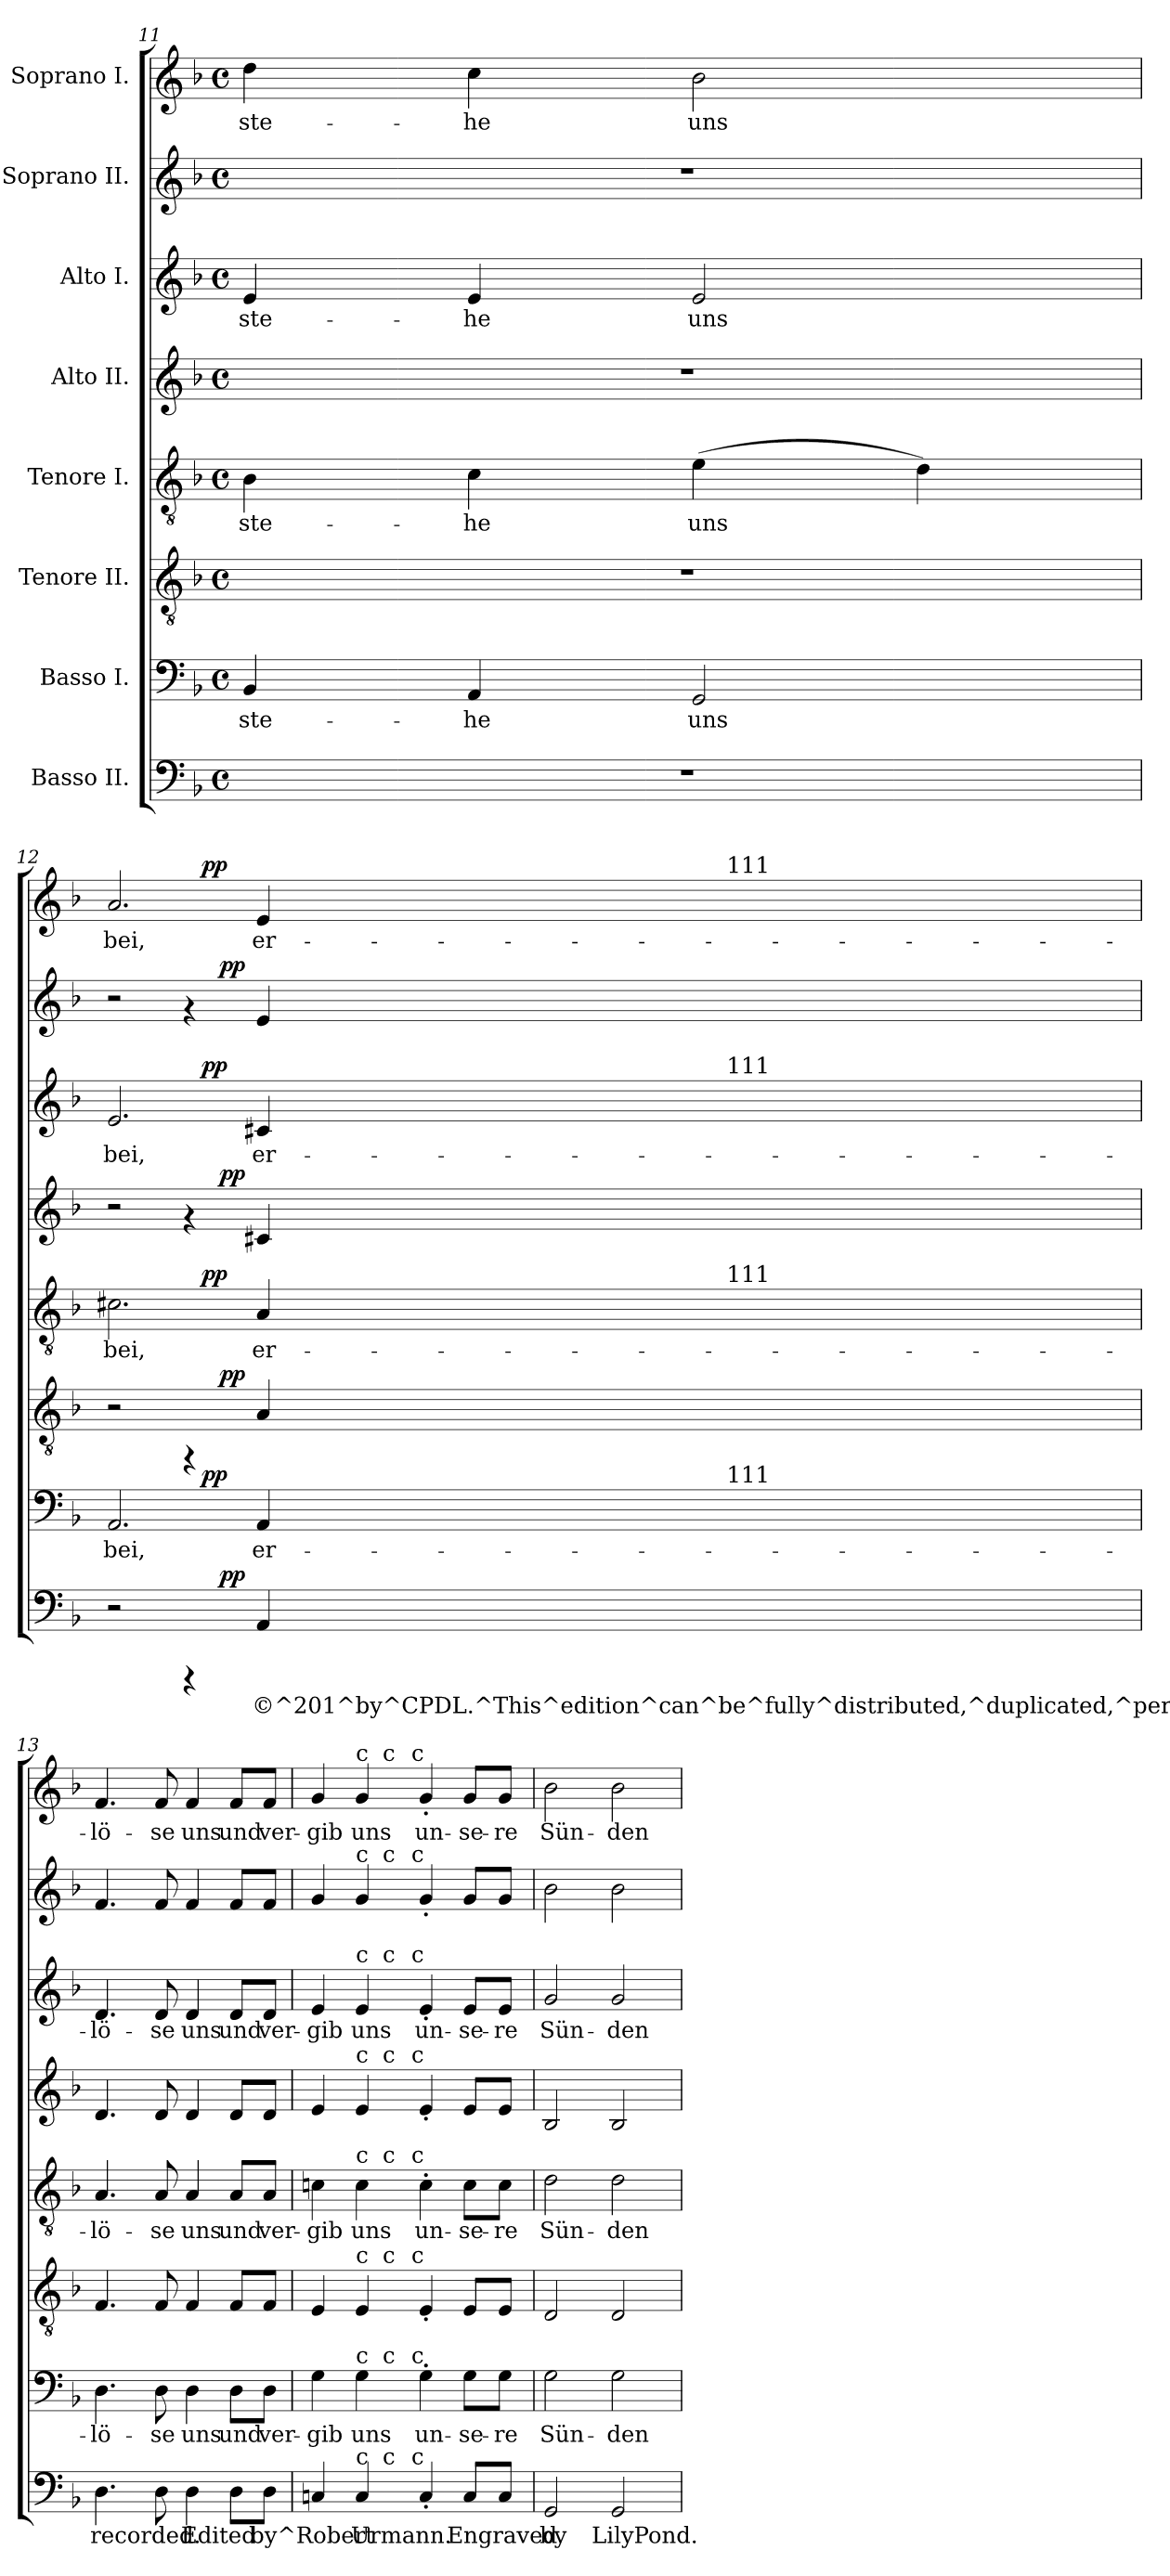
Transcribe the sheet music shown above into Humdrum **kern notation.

**kern	**text	**dynam	**kern	**text	**dynam	**kern	**dynam	**kern	**text	**dynam	**kern	**dynam	**kern	**text	**dynam	**kern	**text	**dynam	**kern	**text	**dynam
*part8	*part8	*part8	*part7	*part7	*part7	*part6	*part6	*part5	*part5	*part5	*part4	*part4	*part3	*part3	*part3	*part2	*part2	*part2	*part1	*part1	*part1
*staff8	*staff8	*staff8	*staff7	*staff7	*staff7	*staff6	*staff6	*staff5	*staff5	*staff5	*staff4	*staff4	*staff3	*staff3	*staff3	*staff2	*staff2	*staff2	*staff1	*staff1	*staff1
*I"Basso II.	*	*	*I"Basso I.	*	*	*I"Tenore II.	*	*I"Tenore I.	*	*	*I"Alto II.	*	*I"Alto I.	*	*	*I"Soprano II.	*	*	*I"Soprano I.	*	*
*clefF4	*	*	*clefF4	*	*	*clefGv2	*	*clefGv2	*	*	*clefG2	*	*clefG2	*	*	*clefG2	*	*	*clefG2	*	*
*k[b-]	*	*	*k[b-]	*	*	*k[b-]	*	*k[b-]	*	*	*k[b-]	*	*k[b-]	*	*	*k[b-]	*	*	*k[b-]	*	*
*F:	*	*	*F:	*	*	*F:	*	*F:	*	*	*F:	*	*F:	*	*	*F:	*	*	*F:	*	*
*M4/4	*	*	*M4/4	*	*	*M4/4	*	*M4/4	*	*	*M4/4	*	*M4/4	*	*	*M4/4	*	*	*M4/4	*	*
*met(c)	*	*	*met(c)	*	*	*met(c)	*	*met(c)	*	*	*met(c)	*	*met(c)	*	*	*met(c)	*	*	*met(c)	*	*
=11	=11	=11	=11	=11	=11	=11	=11	=11	=11	=11	=11	=11	=11	=11	=11	=11	=11	=11	=11	=11	=11
!	!	!	!	!LO:LY:b:cj	!	!	!	!	!LO:LY:b:cj	!	!	!	!	!LO:LY:b:cj	!	!	!	!	!	!LO:LY:b:cj	!
1r	.	.	4BB-/	ste-	.	1r	.	4B-\	ste-	.	1r	.	4e/	ste-	.	1r	.	.	4dd\	ste-	.
!	!	!	!	!LO:LY:b:cj	!	!	!	!	!LO:LY:b:cj	!	!	!	!	!LO:LY:b:cj	!	!	!	!	!	!LO:LY:b:cj	!
.	.	.	4AA/	-he	.	.	.	4c\	-he	.	.	.	4e/	-he	.	.	.	.	4cc\	-he	.
!	!	!	!	!LO:LY:b:cj	!	!	!	!	!LO:LY:b:cj	!	!	!	!	!LO:LY:b:cj	!	!	!	!	!	!LO:LY:b:cj	!
.	.	.	2GG/	uns	.	.	.	(>4e\	uns	.	.	.	2e/	uns	.	.	.	.	2b-\	uns	.
!	!	!	!	!	!	!	!	!	!LO:LY:b:cj	!	!	!	!	!	!	!	!	!	!	!	!
.	.	.	.	.	.	.	.	4d\)	.	.	.	.	.	.	.	.	.	.	.	.	.
=12!	=12!	=12!	=12!	=12!	=12!	=12!	=12!	=12!	=12!	=12!	=12!	=12!	=12!	=12!	=12!	=12!	=12!	=12!	=12!	=12!	=12!
!	!	!	!	!LO:LY:b:cj	!	!	!	!	!LO:LY:b:cj	!	!	!	!	!LO:LY:b:cj	!	!	!	!	!	!LO:LY:b:cj	!
*^	*	*	*^	*	*	*^	*	*^	*	*	*^	*	*^	*	*	*^	*	*	*^	*	*
*	*	*	*	*	*^	*	*	*	*	*	*	*^	*	*	*	*	*	*	*^	*	*	*	*	*	*	*	*^	*	*
2r	2ryy	.	.	2.AA/	2ryy	2ryy	bei,	.	2r	2ryy	.	2.c#X\	2ryy	2ryy	bei,	.	2r	2ryy	.	2.e/	2ryy	2ryy	bei,	.	2r	2ryy	.	.	2.a/	2ryy	2ryy	bei,	.
4rCCC	16.ryy	.	.	.	32.ryy	4ryy	.	.	4rFF	16.ryy	.	.	32.ryy	4ryy	.	.	4rf	16.ryy	.	.	32.ryy	4ryy	.	.	4rf	16.ryy	.	.	.	32.ryy	4ryy	.	.
!	!	!	!	!	!	!	!	!LO:DY:a	!	!	!	!	!	!	!	!LO:DY:a	!	!	!	!	!	!	!	!LO:DY:a	!	!	!	!	!	!	!	!	!LO:DY:a
.	.	.	.	.	4ryy	.	.	pp	.	.	.	.	4ryy	.	.	pp	.	.	.	.	4ryy	.	.	pp	.	.	.	.	.	4ryy	.	.	pp
!	!	!	!LO:DY:a	!	!	!	!	!	!	!	!LO:DY:a	!	!	!	!	!	!	!	!LO:DY:a	!	!	!	!	!	!	!	!	!LO:DY:a	!	!	!	!	!
.	4ryy	.	pp	.	.	.	.	.	.	4ryy	pp	.	.	.	.	.	.	4ryy	pp	.	.	.	.	.	.	4ryy	.	pp	.	.	.	.	.
!	!	!LO:LY:b:rj	!	!	!	!	!LO:LY:b:cj	!	!	!	!	!	!	!	!LO:LY:b:cj	!	!	!	!	!	!	!	!LO:LY:b:cj	!	!	!	!LO:LY:b:cj	!	!	!	!	!LO:LY:b:cj	!
4AA/	.	©^201^by^CPDL.^This^edition^can^be^fully^distributed,^duplicated,^performed,^and	.	4AA/	.	8ryy	er-	.	4A/	.	.	4A/	.	8ryy	er-	.	4c#X/	.	.	4c#/	.	8ryy	er-	.	4e/	.	.	.	4e/	.	8ryy	er-	.
.	.	.	.	.	8ryy	.	.	.	.	.	.	.	8ryy	.	.	.	.	.	.	.	8ryy	.	.	.	.	.	.	.	.	8ryy	.	.	.
.	8ryy	.	.	.	.	.	.	.	.	8ryy	.	.	.	.	.	.	.	8ryy	.	.	.	.	.	.	.	8ryy	.	.	.	.	.	.	.
.	.	.	.	.	.	64ryy	.	.	.	.	.	.	.	64ryy	.	.	.	.	.	.	.	64ryy	.	.	.	.	.	.	.	.	64ryy	.	.
*	*	*	*	*MM111	*	*	*	*	*	*	*	*MM111	*	*	*	*	*	*	*	*MM111	*	*	*	*	*	*	*	*	*MM111	*	*	*	*
!	!	!	!	!	!	!	!	!	!	!	!	!	!	!	!	!	!	!	!	!	!	!	!	!	!	!	!	!	!	!	!LO:TX:a:t=111	!	!
!	!	!	!	!	!	!	!	!	!	!	!	!	!	!	!	!	!	!	!	!	!	!LO:TX:a:t=111	!	!	!	!	!	!	!	!	!	!	!
!	!	!	!	!	!	!	!	!	!	!	!	!	!	!LO:TX:a:t=111	!	!	!	!	!	!	!	!	!	!	!	!	!	!	!	!	!	!	!
!	!	!	!	!	!	!LO:TX:a:t=111	!	!	!	!	!	!	!	!	!	!	!	!	!	!	!	!	!	!	!	!	!	!	!	!	!	!	!
.	.	.	.	.	.	16..ryy	.	.	.	.	.	.	.	16..ryy	.	.	.	.	.	.	.	16..ryy	.	.	.	.	.	.	.	.	16..ryy	.	.
.	.	.	.	.	16ryy	.	.	.	.	.	.	.	16ryy	.	.	.	.	.	.	.	16ryy	.	.	.	.	.	.	.	.	16ryy	.	.	.
.	32ryy	.	.	.	.	.	.	.	.	32ryy	.	.	.	.	.	.	.	32ryy	.	.	.	.	.	.	.	32ryy	.	.	.	.	.	.	.
.	.	.	.	.	64ryy	.	.	.	.	.	.	.	64ryy	.	.	.	.	.	.	.	64ryy	.	.	.	.	.	.	.	.	64ryy	.	.	.
=13!	=13!	=13!	=13!	=13!	=13!	=13!	=13!	=13!	=13!	=13!	=13!	=13!	=13!	=13!	=13!	=13!	=13!	=13!	=13!	=13!	=13!	=13!	=13!	=13!	=13!	=13!	=13!	=13!	=13!	=13!	=13!	=13!	=13!
!	!	!LO:LY:b:rj	!	!	!	!	!LO:LY:b:cj	!	!	!	!	!	!	!	!LO:LY:b:cj	!	!	!	!	!	!	!	!LO:LY:b:cj	!	!	!	!LO:LY:b:cj	!	!	!	!	!LO:LY:b:cj	!
*v	*v	*	*	*	*	*	*	*	*v	*v	*	*v	*v	*v	*	*	*v	*v	*	*v	*v	*v	*	*	*v	*v	*	*	*v	*v	*v	*	*
*	*	*	*v	*v	*v	*	*	*	*	*	*	*	*	*	*	*	*	*	*	*	*	*	*
4.D\	recorded.	.	4.D\	-lö-	.	4.F/	.	4.A/	-lö-	.	4.d/	.	4.d/	-lö-	.	4.f/	.	.	4.f/	-lö-	.
!	!LO:LY:b:rj	!	!	!LO:LY:b:cj	!	!	!	!	!LO:LY:b:cj	!	!	!	!	!LO:LY:b:cj	!	!	!LO:LY:b:cj	!	!	!LO:LY:b:cj	!
8D\	.	.	8D\	-se	.	8F/	.	8A/	-se	.	8d/	.	8d/	-se	.	8f/	.	.	8f/	-se	.
!	!LO:LY:b:rj	!	!	!LO:LY:b:cj	!	!	!	!	!LO:LY:b:cj	!	!	!	!	!LO:LY:b:cj	!	!	!LO:LY:b:cj	!	!	!LO:LY:b:cj	!
4D\	Edited	.	4D\	uns	.	4F/	.	4A/	uns	.	4d/	.	4d/	uns	.	4f/	.	.	4f/	uns	.
!	!LO:LY:b:rj	!	!	!LO:LY:b:cj	!	!	!	!	!LO:LY:b:cj	!	!	!	!	!LO:LY:b:cj	!	!	!LO:LY:b:cj	!	!	!LO:LY:b:cj	!
8D\L	.	.	8D\L	und	.	8F/L	.	8A/L	und	.	8d/L	.	8d/L	und	.	8f/L	.	.	8f/L	und	.
!	!LO:LY:b:rj	!	!	!LO:LY:b:cj	!	!	!	!	!LO:LY:b:cj	!	!	!	!	!LO:LY:b:cj	!	!	!LO:LY:b:cj	!	!	!LO:LY:b:cj	!
8D\J	by^Robert	.	8D\J	ver-	.	8F/J	.	8A/J	ver-	.	8d/J	.	8d/J	ver-	.	8f/J	.	.	8f/J	ver-	.
=14!	=14!	=14!	=14!	=14!	=14!	=14!	=14!	=14!	=14!	=14!	=14!	=14!	=14!	=14!	=14!	=14!	=14!	=14!	=14!	=14!	=14!
!	!LO:LY:b:rj	!	!	!LO:LY:b:cj	!	!	!	!	!LO:LY:b:cj	!	!	!	!	!LO:LY:b:cj	!	!	!LO:LY:b:cj	!	!	!LO:LY:b:cj	!
*^	*	*	*^	*	*	*^	*	*^	*	*	*^	*	*^	*	*	*^	*	*	*^	*	*
*	*^	*	*	*	*^	*	*	*	*^	*	*	*^	*	*	*	*^	*	*	*^	*	*	*	*^	*	*	*	*^	*	*
4Cn/	4ryy	4ryy	.	.	4G\	4ryy	4ryy	-gib	.	4E/	4ryy	4ryy	.	4cn\	4ryy	4ryy	-gib	.	4e/	4ryy	4ryy	.	4e/	4ryy	4ryy	-gib	.	4g/	4ryy	4ryy	.	.	4g/	4ryy	4ryy	-gib	.
!	!	!	!	!	!	!	!	!	!	!	!	!	!	!	!	!	!	!	!	!	!	!	!	!	!	!	!	!	!	!	!	!	!LO:TX:a:t=c	!	!	!	!
!	!	!	!	!	!	!	!	!	!	!	!	!	!	!	!	!	!	!	!	!	!	!	!	!	!	!	!	!LO:TX:a:t=c	!	!	!	!	!	!	!	!	!
!	!	!	!	!	!	!	!	!	!	!	!	!	!	!	!	!	!	!	!	!	!	!	!LO:TX:a:t=c	!	!	!	!	!	!	!	!	!	!	!	!	!	!
!	!	!	!	!	!	!	!	!	!	!	!	!	!	!	!	!	!	!	!LO:TX:a:t=c	!	!	!	!	!	!	!	!	!	!	!	!	!	!	!	!	!	!
!	!	!	!	!	!	!	!	!	!	!	!	!	!	!LO:TX:a:t=c	!	!	!	!	!	!	!	!	!	!	!	!	!	!	!	!	!	!	!	!	!	!	!
!	!	!	!	!	!	!	!	!	!	!LO:TX:a:t=c	!	!	!	!	!	!	!	!	!	!	!	!	!	!	!	!	!	!	!	!	!	!	!	!	!	!	!
!	!	!	!	!	!LO:TX:a:t=c	!	!	!	!	!	!	!	!	!	!	!	!	!	!	!	!	!	!	!	!	!	!	!	!	!	!	!	!	!	!	!	!
!LO:TX:a:t=c	!	!	!	!	!	!	!	!	!	!	!	!	!	!	!	!	!	!	!	!	!	!	!	!	!	!	!	!	!	!	!	!	!	!	!	!	!
!	!	!	!LO:LY:b:rj	!	!	!	!	!LO:LY:b:cj	!	!	!	!	!	!	!	!	!LO:LY:b:cj	!	!	!	!	!	!	!	!	!LO:LY:b:cj	!	!	!	!	!LO:LY:b:cj	!	!	!	!	!LO:LY:b:cj	!
4C/	16..ryy	8...ryy	Urmann.	.	4G\	16..ryy	8...ryy	uns	.	4E/	16..ryy	8...ryy	.	4c\	16..ryy	8...ryy	uns	.	4e/	16..ryy	8...ryy	.	4e/	16..ryy	8...ryy	uns	.	4g/	16..ryy	8...ryy	.	.	4g/	16..ryy	8...ryy	uns	.
!	!	!	!	!	!	!	!	!	!	!	!	!	!	!	!	!	!	!	!	!	!	!	!	!	!	!	!	!	!	!	!	!	!	!LO:TX:a:t=c	!	!	!
!	!	!	!	!	!	!	!	!	!	!	!	!	!	!	!	!	!	!	!	!	!	!	!	!	!	!	!	!	!LO:TX:a:t=c	!	!	!	!	!	!	!	!
!	!	!	!	!	!	!	!	!	!	!	!	!	!	!	!	!	!	!	!	!	!	!	!	!LO:TX:a:t=c	!	!	!	!	!	!	!	!	!	!	!	!	!
!	!	!	!	!	!	!	!	!	!	!	!	!	!	!	!	!	!	!	!	!LO:TX:a:t=c	!	!	!	!	!	!	!	!	!	!	!	!	!	!	!	!	!
!	!	!	!	!	!	!	!	!	!	!	!	!	!	!	!LO:TX:a:t=c	!	!	!	!	!	!	!	!	!	!	!	!	!	!	!	!	!	!	!	!	!	!
!	!	!	!	!	!	!	!	!	!	!	!LO:TX:a:t=c	!	!	!	!	!	!	!	!	!	!	!	!	!	!	!	!	!	!	!	!	!	!	!	!	!	!
!	!	!	!	!	!	!LO:TX:a:t=c	!	!	!	!	!	!	!	!	!	!	!	!	!	!	!	!	!	!	!	!	!	!	!	!	!	!	!	!	!	!	!
!	!LO:TX:a:t=c	!	!	!	!	!	!	!	!	!	!	!	!	!	!	!	!	!	!	!	!	!	!	!	!	!	!	!	!	!	!	!	!	!	!	!	!
.	2ryy	.	.	.	.	2ryy	.	.	.	.	2ryy	.	.	.	2ryy	.	.	.	.	2ryy	.	.	.	2ryy	.	.	.	.	2ryy	.	.	.	.	2ryy	.	.	.
!	!	!	!	!	!	!	!	!	!	!	!	!	!	!	!	!	!	!	!	!	!	!	!	!	!	!	!	!	!	!	!	!	!	!	!LO:TX:a:t=c	!	!
!	!	!	!	!	!	!	!	!	!	!	!	!	!	!	!	!	!	!	!	!	!	!	!	!	!	!	!	!	!	!LO:TX:a:t=c	!	!	!	!	!	!	!
!	!	!	!	!	!	!	!	!	!	!	!	!	!	!	!	!	!	!	!	!	!	!	!	!	!LO:TX:a:t=c	!	!	!	!	!	!	!	!	!	!	!	!
!	!	!	!	!	!	!	!	!	!	!	!	!	!	!	!	!	!	!	!	!	!LO:TX:a:t=c	!	!	!	!	!	!	!	!	!	!	!	!	!	!	!	!
!	!	!	!	!	!	!	!	!	!	!	!	!	!	!	!	!LO:TX:a:t=c	!	!	!	!	!	!	!	!	!	!	!	!	!	!	!	!	!	!	!	!	!
!	!	!	!	!	!	!	!	!	!	!	!	!LO:TX:a:t=c	!	!	!	!	!	!	!	!	!	!	!	!	!	!	!	!	!	!	!	!	!	!	!	!	!
!	!	!	!	!	!	!	!LO:TX:a:t=c	!	!	!	!	!	!	!	!	!	!	!	!	!	!	!	!	!	!	!	!	!	!	!	!	!	!	!	!	!	!
!	!	!LO:TX:a:t=c	!	!	!	!	!	!	!	!	!	!	!	!	!	!	!	!	!	!	!	!	!	!	!	!	!	!	!	!	!	!	!	!	!	!	!
.	.	2ryy	.	.	.	.	2ryy	.	.	.	.	2ryy	.	.	.	2ryy	.	.	.	.	2ryy	.	.	.	2ryy	.	.	.	.	2ryy	.	.	.	.	2ryy	.	.
!	!	!	!LO:LY:b:rj	!	!	!	!	!LO:LY:b:cj	!	!	!	!	!	!	!	!	!LO:LY:b:cj	!	!	!	!	!	!	!	!	!LO:LY:b:cj	!	!	!	!	!LO:LY:b:cj	!	!	!	!	!LO:LY:b:cj	!
4C'>/	.	.	.	.	4G'>\	.	.	un-	.	4E'>/	.	.	.	4c'>\	.	.	un-	.	4e'>/	.	.	.	4e'>/	.	.	un-	.	4g'>/	.	.	.	.	4g'>/	.	.	un-	.
!	!	!	!LO:LY:b:rj	!	!	!	!	!LO:LY:b:cj	!	!	!	!	!	!	!	!	!LO:LY:b:cj	!	!	!	!	!	!	!	!	!LO:LY:b:cj	!	!	!	!	!LO:LY:b:cj	!	!	!	!	!LO:LY:b:cj	!
8C/L	.	.	Engraved	.	8G\L	.	.	-se-	.	8E/L	.	.	.	8c\L	.	.	-se-	.	8e/L	.	.	.	8e/L	.	.	-se-	.	8g/L	.	.	.	.	8g/L	.	.	-se-	.
.	8ryy	.	.	.	.	8ryy	.	.	.	.	8ryy	.	.	.	8ryy	.	.	.	.	8ryy	.	.	.	8ryy	.	.	.	.	8ryy	.	.	.	.	8ryy	.	.	.
!	!	!	!LO:LY:b:rj	!	!	!	!	!LO:LY:b:cj	!	!	!	!	!	!	!	!	!LO:LY:b:cj	!	!	!	!	!	!	!	!	!LO:LY:b:cj	!	!	!	!	!LO:LY:b:cj	!	!	!	!	!LO:LY:b:cj	!
8C/J	.	.	.	.	8G\J	.	.	-re	.	8E/J	.	.	.	8c\J	.	.	-re	.	8e/J	.	.	.	8e/J	.	.	-re	.	8g/J	.	.	.	.	8g/J	.	.	-re	.
.	64ryy	64ryy	.	.	.	64ryy	64ryy	.	.	.	64ryy	64ryy	.	.	64ryy	64ryy	.	.	.	64ryy	64ryy	.	.	64ryy	64ryy	.	.	.	64ryy	64ryy	.	.	.	64ryy	64ryy	.	.
=15!	=15!	=15!	=15!	=15!	=15!	=15!	=15!	=15!	=15!	=15!	=15!	=15!	=15!	=15!	=15!	=15!	=15!	=15!	=15!	=15!	=15!	=15!	=15!	=15!	=15!	=15!	=15!	=15!	=15!	=15!	=15!	=15!	=15!	=15!	=15!	=15!	=15!
!	!	!	!LO:LY:b:rj	!	!	!	!	!LO:LY:b:cj	!	!	!	!	!	!	!	!	!LO:LY:b:cj	!	!	!	!	!	!	!	!	!LO:LY:b:cj	!	!	!	!	!LO:LY:b:cj	!	!	!	!	!LO:LY:b:cj	!
*v	*v	*v	*	*	*	*	*	*	*	*v	*v	*v	*	*v	*v	*v	*	*	*v	*v	*v	*	*v	*v	*v	*	*	*v	*v	*v	*	*	*v	*v	*v	*	*
*	*	*	*v	*v	*v	*	*	*	*	*	*	*	*	*	*	*	*	*	*	*	*	*	*
2GG/	by	.	2G\	Sün-	.	2D/	.	2d\	Sün-	.	2B-/	.	2g/	Sün-	.	2b-\	.	.	2b-\	Sün-	.
!	!LO:LY:b:rj	!	!	!LO:LY:b:cj	!	!	!	!	!LO:LY:b:cj	!	!	!	!	!LO:LY:b:cj	!	!	!LO:LY:b:cj	!	!	!LO:LY:b:cj	!
2GG/	LilyPond.	.	2G\	-den	.	2D/	.	2d\	-den	.	2B-/	.	2g/	-den	.	2b-\	.	.	2b-\	-den	.
=!	=!	=!	=!	=!	=!	=!	=!	=!	=!	=!	=!	=!	=!	=!	=!	=!	=!	=!	=!	=!	=!
*-	*-	*-	*-	*-	*-	*-	*-	*-	*-	*-	*-	*-	*-	*-	*-	*-	*-	*-	*-	*-	*-
